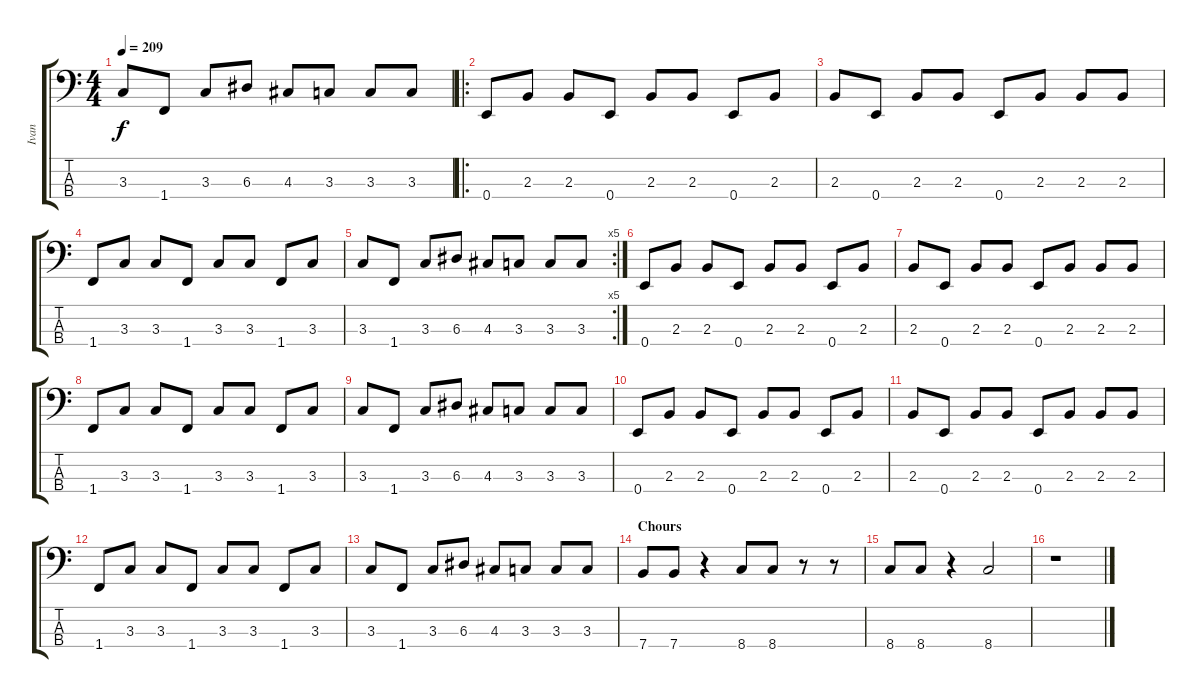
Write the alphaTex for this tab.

\track ("Ivan" "Ivan") {instrument electricbassfinger}
\staff {score tabs}
\tuning (G2 D2 A1 E1) {hide}
\ts (4 4)
\tempo 209
\clef f4
\ks c
3.3.8{dy f} 1.4.8 3.3.8 6.3.8 4.3.8 3.3.8 3.3.8 3.3.8 |
\ro
0.4.8 2.3.8 2.3.8 0.4.8 2.3.8 2.3.8 0.4.8 2.3.8 |
2.3.8 0.4.8 2.3.8 2.3.8 0.4.8 2.3.8 2.3.8 2.3.8 |
1.4.8 3.3.8 3.3.8 1.4.8 3.3.8 3.3.8 1.4.8 3.3.8 |
\rc 5
3.3.8 1.4.8 3.3.8 6.3.8 4.3.8 3.3.8 3.3.8 3.3.8 |
0.4.8 2.3.8 2.3.8 0.4.8 2.3.8 2.3.8 0.4.8 2.3.8 |
2.3.8 0.4.8 2.3.8 2.3.8 0.4.8 2.3.8 2.3.8 2.3.8 |
1.4.8 3.3.8 3.3.8 1.4.8 3.3.8 3.3.8 1.4.8 3.3.8 |
3.3.8 1.4.8 3.3.8 6.3.8 4.3.8 3.3.8 3.3.8 3.3.8 |
0.4.8 2.3.8 2.3.8 0.4.8 2.3.8 2.3.8 0.4.8 2.3.8 |
2.3.8 0.4.8 2.3.8 2.3.8 0.4.8 2.3.8 2.3.8 2.3.8 |
1.4.8 3.3.8 3.3.8 1.4.8 3.3.8 3.3.8 1.4.8 3.3.8 |
3.3.8 1.4.8 3.3.8 6.3.8 4.3.8 3.3.8 3.3.8 3.3.8 |
\section ("" "Chours")
7.4.8 7.4.8 r.4 8.4.8 8.4.8 r.8 r.8 |
8.4.8 8.4.8 r.4 8.4.2 |
r.1
